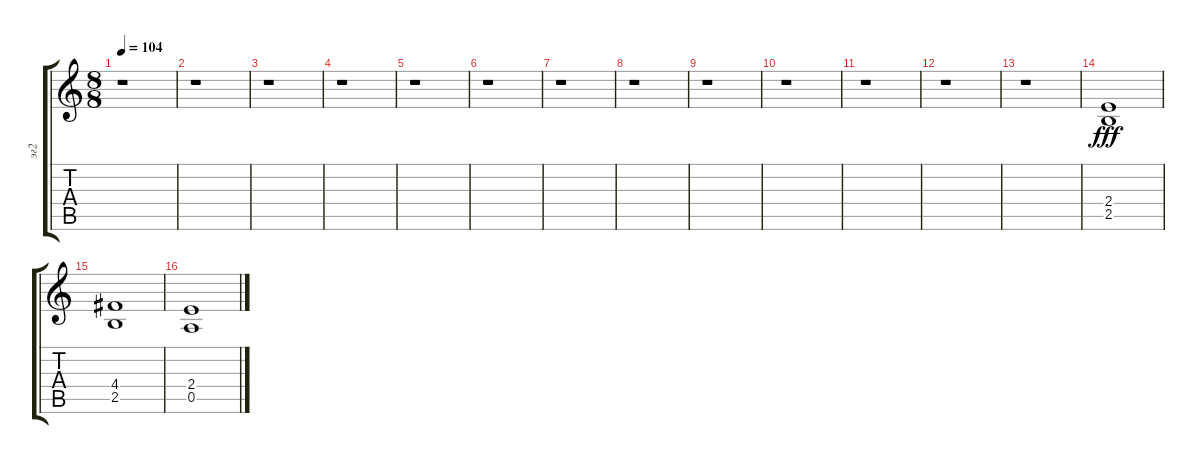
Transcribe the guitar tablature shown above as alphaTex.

\track ("эг2" "эг2") {instrument distortionguitar}
\staff {score tabs}
\tuning (E4 B3 G3 D3 A2 E2) {hide}
\ts (8 8)
\tempo 104
\clef g2
\ks c
r.1{dy fff} |
r.1 |
r.1 |
r.1 |
r.1 |
r.1 |
r.1 |
r.1 |
r.1 |
r.1 |
r.1 |
r.1 |
r.1 |
(2.4 2.5).1 |
(4.4 2.5).1 |
(2.4 0.5).1
